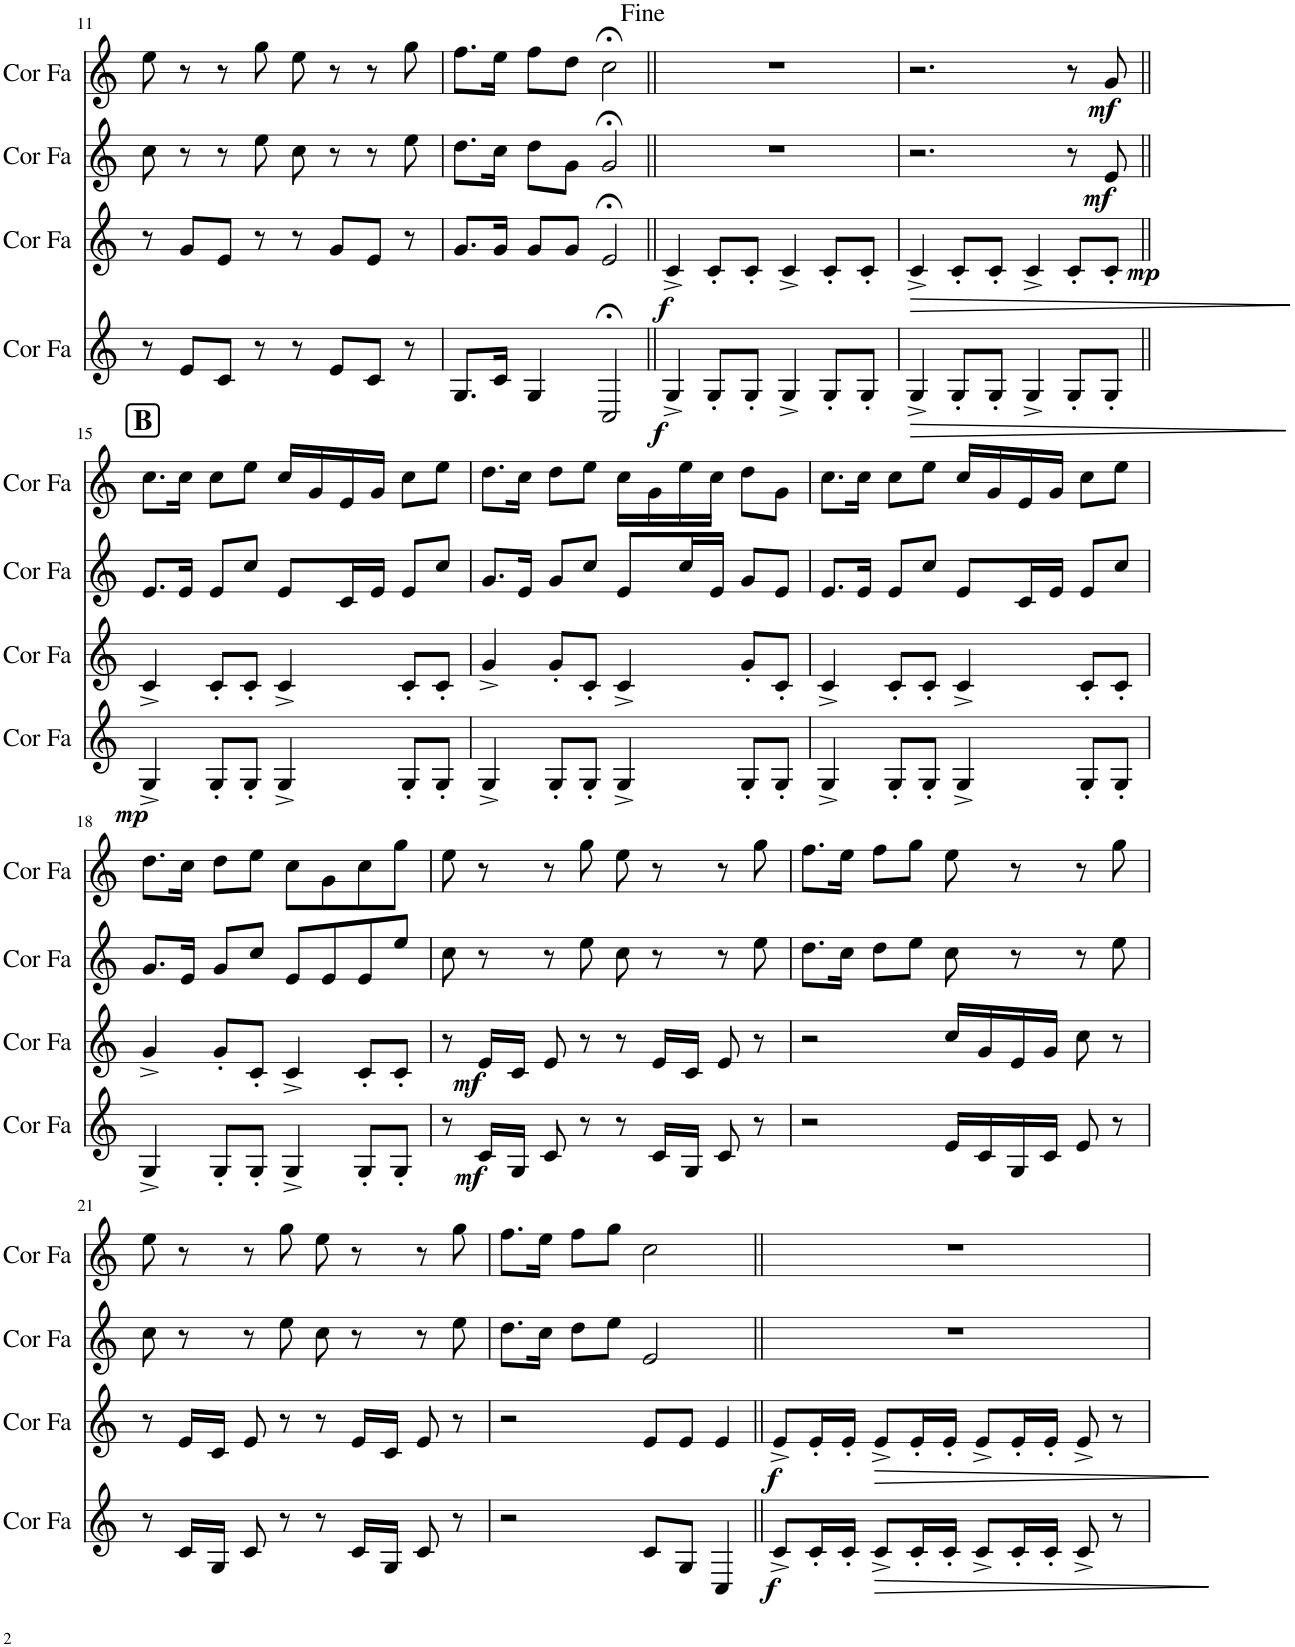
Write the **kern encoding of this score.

**kern	**dynam	**kern	**dynam	**kern	**dynam	**kern	**dynam
*part4	*part4	*part3	*part3	*part2	*part2	*part1	*part1
*staff4	*staff4	*staff3	*staff3	*staff2	*staff2	*staff1	*staff1
*I"Cor en Fa	*	*I"Cor en Fa	*	*I"Cor en Fa	*	*I"Cor en Fa	*
*I'Cor Fa	*	*I'Cor Fa	*	*I'Cor Fa	*	*I'Cor Fa	*
!!LO:PB:g=z
*clefG2	*	*clefG2	*	*clefG2	*	*clefG2	*
*Trd4c7	*	*Trd4c7	*	*Trd4c7	*	*Trd4c7	*
*k[]	*	*k[]	*	*k[]	*	*k[]	*
*M4/4	*	*M4/4	*	*M4/4	*	*M4/4	*
=11	=11	=11	=11	=11	=11	=11	=11
8r	.	8r	.	8cc\	.	8ee\	.
8e/L	.	8g/L	.	8r	.	8r	.
8c/J	.	8e/J	.	8r	.	8r	.
8r	.	8r	.	8ee\	.	8gg\	.
8r	.	8r	.	8cc\	.	8ee\	.
8e/L	.	8g/L	.	8r	.	8r	.
8c/J	.	8e/J	.	8r	.	8r	.
8r	.	8r	.	8ee\	.	8gg\	.
=12	=12	=12	=12	=12	=12	=12	=12
8.G/L	.	8.g/L	.	8.dd\L	.	8.ff\L	.
16c/Jk	.	16g/Jk	.	16cc\Jk	.	16ee\Jk	.
4G/	.	8g/L	.	8dd\L	.	8ff\L	.
.	.	8g/J	.	8g\J	.	8dd\J	.
2C;</	.	2e;</	.	2g;</	.	2cc;<\	.
=13||	=13||	=13||	=13||	=13||	=13||	=13||	=13||
!	!LO:DY:b	!	!LO:DY:b	!	!	!	!
4G^/	f	4c^/	f	1r	.	1r	.
8G'/L	.	8c'/L	.	.	.	.	.
8G'/J	.	8c'/J	.	.	.	.	.
4G^/	.	4c^/	.	.	.	.	.
8G'/L	.	8c'/L	.	.	.	.	.
8G'/J	.	8c'/J	.	.	.	.	.
=14	=14	=14	=14	=14	=14	=14	=14
!	!LO:HP:b	!	!LO:HP:b	!	!	!	!
4G^/	>	4c^/	>	2.r	.	2.r	.
8G'/L	.	8c'/L	.	.	.	.	.
8G'/J	.	8c'/J	.	.	.	.	.
4G^/	.	4c^/	.	.	.	.	.
8G'/L	.	8c'/L	.	8r	.	8r	.
!	!	!	!LO:DY:b	!	!LO:DY:b	!	!LO:DY:b
8G'/J	.	8c'/J	mp	8e/	mf	8g/	mf
.	]	.	]	.	.	.	.
!!LO:LB:g=z
!!LO:REH:place=s1:a:B:cj:fs=14:t=B
=15||	=15||	=15||	=15||	=15||	=15||	=15||	=15||
!	!LO:DY:b	!	!	!	!	!	!
4G^/	mp	4c^/	.	8.e/L	.	8.cc\L	.
.	.	.	.	16e/Jk	.	16cc\Jk	.
8G'/L	.	8c'/L	.	8e/L	.	8cc\L	.
8G'/J	.	8c'/J	.	8cc/J	.	8ee\J	.
4G^/	.	4c^/	.	8e/L	.	16cc/LL	.
.	.	.	.	.	.	16g/	.
.	.	.	.	16c/L	.	16e/	.
.	.	.	.	16e/JJ	.	16g/JJ	.
8G'/L	.	8c'/L	.	8e/L	.	8cc\L	.
8G'/J	.	8c'/J	.	8cc/J	.	8ee\J	.
=16	=16	=16	=16	=16	=16	=16	=16
4G^/	.	4g^/	.	8.g/L	.	8.dd\L	.
.	.	.	.	16e/Jk	.	16cc\Jk	.
8G'/L	.	8g'/L	.	8g/L	.	8dd\L	.
8G'/J	.	8c'/J	.	8cc/J	.	8ee\J	.
4G^/	.	4c^/	.	8e/L	.	16cc\LL	.
.	.	.	.	.	.	16g\	.
.	.	.	.	16cc/L	.	16ee\	.
.	.	.	.	16e/JJ	.	16cc\JJ	.
8G'/L	.	8g'/L	.	8g/L	.	8dd\L	.
8G'/J	.	8c'/J	.	8e/J	.	8g\J	.
=17	=17	=17	=17	=17	=17	=17	=17
4G^/	.	4c^/	.	8.e/L	.	8.cc\L	.
.	.	.	.	16e/Jk	.	16cc\Jk	.
8G'/L	.	8c'/L	.	8e/L	.	8cc\L	.
8G'/J	.	8c'/J	.	8cc/J	.	8ee\J	.
4G^/	.	4c^/	.	8e/L	.	16cc/LL	.
.	.	.	.	.	.	16g/	.
.	.	.	.	16c/L	.	16e/	.
.	.	.	.	16e/JJ	.	16g/JJ	.
8G'/L	.	8c'/L	.	8e/L	.	8cc\L	.
8G'/J	.	8c'/J	.	8cc/J	.	8ee\J	.
!!LO:LB:g=z
=18	=18	=18	=18	=18	=18	=18	=18
4G^/	.	4g^/	.	8.g/L	.	8.dd\L	.
.	.	.	.	16e/Jk	.	16cc\Jk	.
8G'/L	.	8g'/L	.	8g/L	.	8dd\L	.
8G'/J	.	8c'/J	.	8cc/J	.	8ee\J	.
4G^/	.	4c^/	.	8e/L	.	8cc\L	.
.	.	.	.	8e/	.	8g\	.
8G'/L	.	8c'/L	.	8e/	.	8cc\	.
8G'/J	.	8c'/J	.	8ee/J	.	8gg\J	.
=19	=19	=19	=19	=19	=19	=19	=19
8r	.	8r	.	8cc\	.	8ee\	.
!	!LO:DY:b	!	!LO:DY:b	!	!	!	!
16c/LL	mf	16e/LL	mf	8r	.	8r	.
16G/JJ	.	16c/JJ	.	.	.	.	.
8c/	.	8e/	.	8r	.	8r	.
8r	.	8r	.	8ee\	.	8gg\	.
8r	.	8r	.	8cc\	.	8ee\	.
16c/LL	.	16e/LL	.	8r	.	8r	.
16G/JJ	.	16c/JJ	.	.	.	.	.
8c/	.	8e/	.	8r	.	8r	.
8r	.	8r	.	8ee\	.	8gg\	.
=20	=20	=20	=20	=20	=20	=20	=20
2r	.	2r	.	8.dd\L	.	8.ff\L	.
.	.	.	.	16cc\Jk	.	16ee\Jk	.
.	.	.	.	8dd\L	.	8ff\L	.
.	.	.	.	8ee\J	.	8gg\J	.
16e/LL	.	16cc/LL	.	8cc\	.	8ee\	.
16c/	.	16g/	.	.	.	.	.
16G/	.	16e/	.	8r	.	8r	.
16c/JJ	.	16g/JJ	.	.	.	.	.
8e/	.	8cc\	.	8r	.	8r	.
8r	.	8r	.	8ee\	.	8gg\	.
!!LO:LB:g=z
=21	=21	=21	=21	=21	=21	=21	=21
8r	.	8r	.	8cc\	.	8ee\	.
16c/LL	.	16e/LL	.	8r	.	8r	.
16G/JJ	.	16c/JJ	.	.	.	.	.
8c/	.	8e/	.	8r	.	8r	.
8r	.	8r	.	8ee\	.	8gg\	.
8r	.	8r	.	8cc\	.	8ee\	.
16c/LL	.	16e/LL	.	8r	.	8r	.
16G/JJ	.	16c/JJ	.	.	.	.	.
8c/	.	8e/	.	8r	.	8r	.
8r	.	8r	.	8ee\	.	8gg\	.
=22	=22	=22	=22	=22	=22	=22	=22
2r	.	2r	.	8.dd\L	.	8.ff\L	.
.	.	.	.	16cc\Jk	.	16ee\Jk	.
.	.	.	.	8dd\L	.	8ff\L	.
.	.	.	.	8ee\J	.	8gg\J	.
8c/L	.	8e/L	.	2e/	.	2cc\	.
8G/J	.	8e/J	.	.	.	.	.
4C/	.	4e/	.	.	.	.	.
=23||	=23||	=23||	=23||	=23||	=23||	=23||	=23||
!	!LO:DY:b	!	!LO:DY:b	!	!	!	!
8c^/L	f	8e^/L	f	1r	.	1r	.
16c'/L	.	16e'/L	.	.	.	.	.
16c'/JJ	.	16e'/JJ	.	.	.	.	.
!	!LO:HP:b	!	!LO:HP:b	!	!	!	!
8c^/L	>	8e^/L	>	.	.	.	.
16c'/L	.	16e'/L	.	.	.	.	.
16c'/JJ	.	16e'/JJ	.	.	.	.	.
8c^/L	.	8e^/L	.	.	.	.	.
16c'/L	.	16e'/L	.	.	.	.	.
16c'/JJ	.	16e'/JJ	.	.	.	.	.
8c^/	.	8e^/	.	.	.	.	.
8r	.	8r	.	.	.	.	.
.	]	.	]	.	.	.	.
=	=	=	=	=	=	=	=
*-	*-	*-	*-	*-	*-	*-	*-
